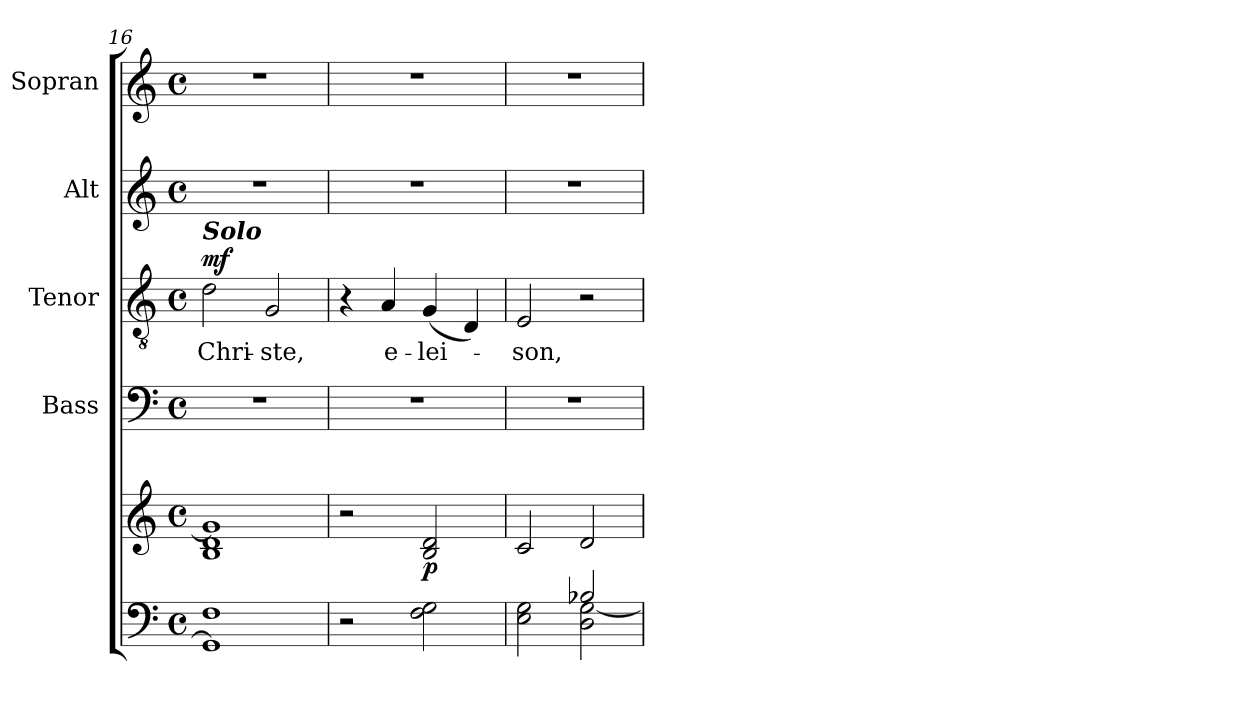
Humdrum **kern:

**kern	**kern	**dynam	**kern	**kern	**text	**dynam	**kern	**kern
*part5	*part5	*part5	*part4	*part3	*part3	*part3	*part2	*part1
*staff6	*staff5	*staff5/6	*staff4	*staff3	*staff3	*staff3	*staff2	*staff1
*	*	*	*I"Bass	*I"Tenor	*	*	*I"Alt	*I"Sopran
*	*	*	*I'B.	*I'T.	*	*	*I'A.	*I'S.
*clefF4	*clefG2	*	*clefF4	*clefGv2	*	*	*clefG2	*clefG2
*k[]	*k[]	*	*k[]	*k[]	*	*	*k[]	*k[]
*C:	*C:	*	*C:	*C:	*	*	*C:	*C:
*M4/4	*M4/4	*	*M4/4	*M4/4	*	*	*M4/4	*M4/4
*met(c)	*met(c)	*	*met(c)	*met(c)	*	*	*met(c)	*met(c)
=16	=16	=16	=16	=16	=16	=16	=16	=16
*^	*^	*	*	*	*	*	*	*
!	!	!	!	!	!	!LO:TX:a:Bi:t=Solo	!	!	!	!
!	!	!	!	!	!	!	!LO:LY:b	!LO:DY:a	!	!
1F	1GG]	1g]	1B 1d	.	1r	2d\	Chri-	mf	1r	1r
!	!	!	!	!	!	!	!LO:LY:b	!	!	!
.	.	.	.	.	.	2G/	-ste,	.	.	.
*v	*v	*	*	*	*	*	*	*	*	*
*	*v	*v	*	*	*	*	*	*	*
=17	=17	=17	=17	=17	=17	=17	=17	=17
2r	2r	.	1r	4r	.	.	1r	1r
!	!	!	!	!	!LO:LY:b	!	!	!
.	.	.	.	4A/	e-	.	.	.
!	!	!LO:DY:b	!	!	!LO:LY:b	!	!	!
2F\ 2G\	2B/ 2d/	p	.	(<4G/	-lei-	.	.	.
.	.	.	.	4D/)	.	.	.	.
=18	=18	=18	=18	=18	=18	=18	=18	=18
*^	*	*	*	*	*	*	*	*
!	!	!	!	!	!	!LO:LY:b	!	!	!
2ryy	2E\ 2G\	2c/	.	1r	2E/	-son,	.	1r	1r
2B-X/	2D\ [<2G\	2d/	.	.	2r	.	.	.	.
*v	*v	*	*	*	*	*	*	*	*
=	=	=	=	=	=	=	=	=
*-	*-	*-	*-	*-	*-	*-	*-	*-
